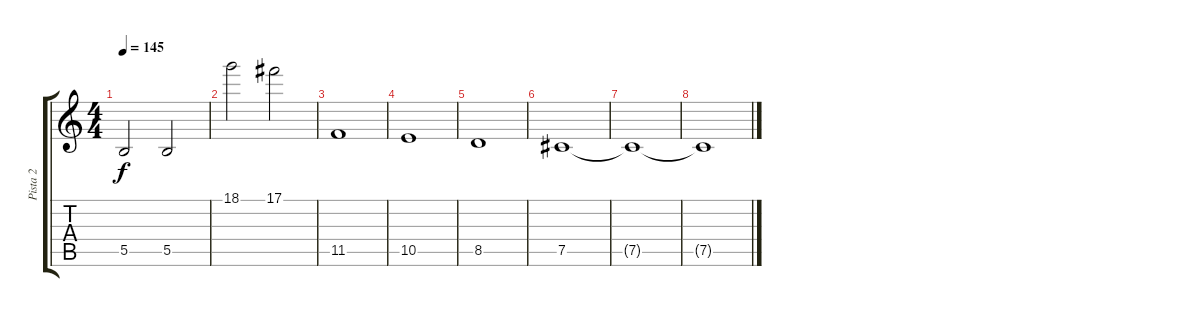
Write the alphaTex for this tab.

\track ("Pista 2" "Pista 2") {instrument distortionguitar}
\staff {score tabs}
\tuning (Db4 Ab3 E3 B2 Gb2 B1) {hide}
\ts (4 4)
\tempo 145
\clef g2
\ks c
5.5.2{dy f} 5.5.2 |
18.1.2 17.1.2 |
11.5.1 |
10.5.1 |
8.5.1 |
7.5.1 |
7.5{t}.1 |
7.5{t}.1
